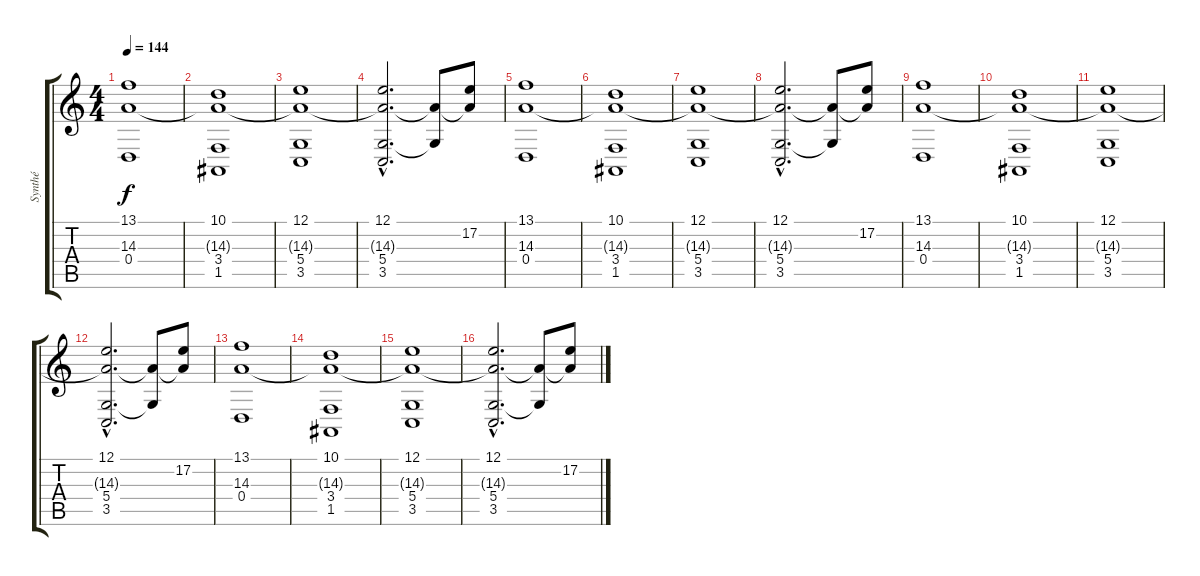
\track ("Synthé" "Synthé") {instrument synthstrings2}
\staff {score tabs}
\tuning (E4 B3 G3 D3 A2 E2) {hide}
\ts (4 4)
\tempo 144
\clef g2
\ks c
(13.1 14.3 0.4).1{dy f} |
(10.1 14.3{t} 3.4 1.5).1 |
(12.1 14.3{t} 5.4 3.5).1 |
(12.1{hac} 14.3{hac t} 5.4{hac} 3.5{hac}).2{d} (14.3{t} 5.4{t}).8 (17.2 14.3{t}).8 |
(13.1 14.3 0.4).1 |
(10.1 14.3{t} 3.4 1.5).1 |
(12.1 14.3{t} 5.4 3.5).1 |
(12.1{hac} 14.3{hac t} 5.4{hac} 3.5{hac}).2{d} (14.3{t} 5.4{t}).8 (17.2 14.3{t}).8 |
(13.1 14.3 0.4).1 |
(10.1 14.3{t} 3.4 1.5).1 |
(12.1 14.3{t} 5.4 3.5).1 |
(12.1{hac} 14.3{hac t} 5.4{hac} 3.5{hac}).2{d} (14.3{t} 5.4{t}).8 (17.2 14.3{t}).8 |
(13.1 14.3 0.4).1 |
(10.1 14.3{t} 3.4 1.5).1 |
(12.1 14.3{t} 5.4 3.5).1 |
(12.1{hac} 14.3{hac t} 5.4{hac} 3.5{hac}).2{d} (14.3{t} 5.4{t}).8 (17.2 14.3{t}).8
